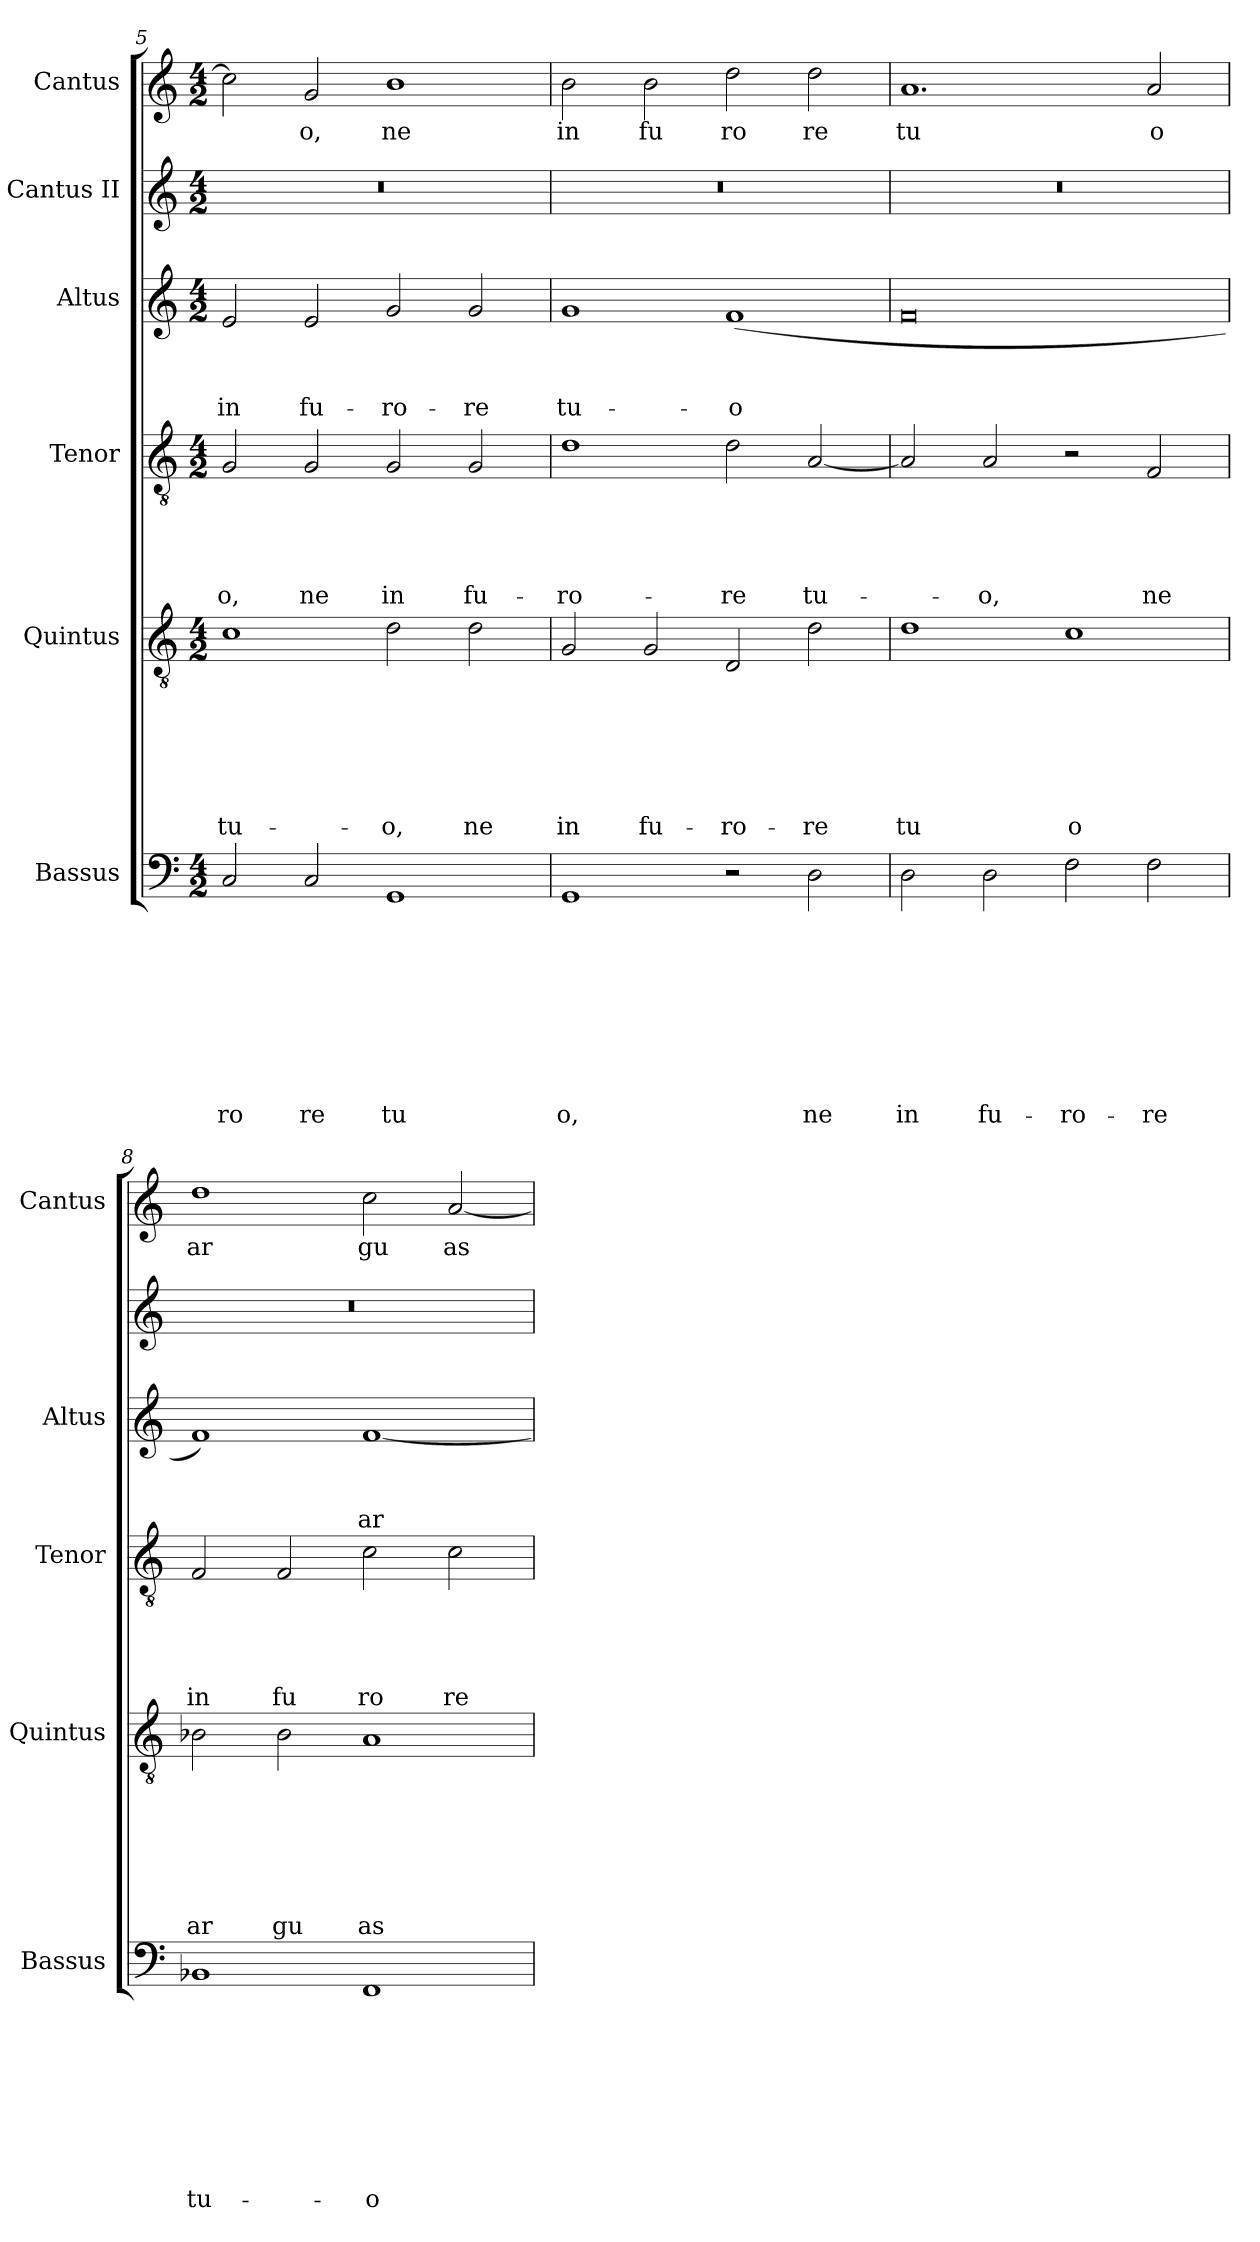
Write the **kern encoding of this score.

**kern	**text	**text	**text	**text	**text	**text	**text	**text	**text	**kern	**text	**text	**text	**text	**text	**text	**text	**kern	**text	**text	**text	**text	**text	**kern	**text	**text	**text	**kern	**kern	**text
*part6	*part6	*part6	*part6	*part6	*part6	*part6	*part6	*part6	*part6	*part5	*part5	*part5	*part5	*part5	*part5	*part5	*part5	*part4	*part4	*part4	*part4	*part4	*part4	*part3	*part3	*part3	*part3	*part2	*part1	*part1
*staff6	*staff6	*staff6	*staff6	*staff6	*staff6	*staff6	*staff6	*staff6	*staff6	*staff5	*staff5	*staff5	*staff5	*staff5	*staff5	*staff5	*staff5	*staff4	*staff4	*staff4	*staff4	*staff4	*staff4	*staff3	*staff3	*staff3	*staff3	*staff2	*staff1	*staff1
*I"Bassus	*	*	*	*	*	*	*	*	*	*I"Quintus	*	*	*	*	*	*	*	*I"Tenor	*	*	*	*	*	*I"Altus	*	*	*	*I"Cantus II	*I"Cantus	*
*I'Bassus	*	*	*	*	*	*	*	*	*	*I'Quintus	*	*	*	*	*	*	*	*I'Tenor	*	*	*	*	*	*I'Altus	*	*	*	*	*I'Cantus	*
*clefF4	*	*	*	*	*	*	*	*	*	*clefGv2	*	*	*	*	*	*	*	*clefGv2	*	*	*	*	*	*clefG2	*	*	*	*clefG2	*clefG2	*
*k[]	*	*	*	*	*	*	*	*	*	*k[]	*	*	*	*	*	*	*	*k[]	*	*	*	*	*	*k[]	*	*	*	*k[]	*k[]	*
*C:	*	*	*	*	*	*	*	*	*	*C:	*	*	*	*	*	*	*	*C:	*	*	*	*	*	*C:	*	*	*	*C:	*C:	*
*M4/2	*	*	*	*	*	*	*	*	*	*M4/2	*	*	*	*	*	*	*	*M4/2	*	*	*	*	*	*M4/2	*	*	*	*M4/2	*M4/2	*
=5	=5	=5	=5	=5	=5	=5	=5	=5	=5	=5	=5	=5	=5	=5	=5	=5	=5	=5	=5	=5	=5	=5	=5	=5	=5	=5	=5	=5	=5	=5
!	!	!	!	!	!	!	!	!	!LO:LY:b	!	!	!	!	!	!	!	!LO:LY:b	!	!	!	!	!	!LO:LY:b	!	!	!	!LO:LY:b	!	!	!
2C/	.	.	.	.	.	.	.	.	ro	1c	.	.	.	.	.	.	tu-	2G/	.	.	.	.	-o,	2e/	.	.	in	0r	2cc>\]	.
!	!	!	!	!	!	!	!	!	!LO:LY:b	!	!	!	!	!	!	!	!	!	!	!	!	!	!LO:LY:b	!	!	!	!LO:LY:b	!	!	!LO:LY:b
2C/	.	.	.	.	.	.	.	.	re	.	.	.	.	.	.	.	.	2G/	.	.	.	.	ne	2e/	.	.	fu-	.	2g/	o,
!	!	!	!	!	!	!	!	!	!LO:LY:b	!	!	!	!	!	!	!	!LO:LY:b	!	!	!	!	!	!LO:LY:b	!	!	!	!LO:LY:b	!	!	!LO:LY:b
1GG	.	.	.	.	.	.	.	.	tu	2d\	.	.	.	.	.	.	-o,	2G/	.	.	.	.	in	2g/	.	.	-ro-	.	1b	ne
!	!	!	!	!	!	!	!	!	!	!	!	!	!	!	!	!	!LO:LY:b	!	!	!	!	!	!LO:LY:b	!	!	!	!LO:LY:b	!	!	!
.	.	.	.	.	.	.	.	.	.	2d\	.	.	.	.	.	.	ne	2G/	.	.	.	.	fu-	2g/	.	.	-re	.	.	.
=6	=6	=6	=6	=6	=6	=6	=6	=6	=6	=6	=6	=6	=6	=6	=6	=6	=6	=6	=6	=6	=6	=6	=6	=6	=6	=6	=6	=6	=6	=6
!	!	!	!	!	!	!	!	!	!LO:LY:b	!	!	!	!	!	!	!	!LO:LY:b	!	!	!	!	!	!LO:LY:b	!	!	!	!LO:LY:b	!	!	!LO:LY:b
1GG	.	.	.	.	.	.	.	.	o,	2G/	.	.	.	.	.	.	in	1d	.	.	.	.	-ro-	1g	.	.	tu-	0r	2b\	in
!	!	!	!	!	!	!	!	!	!	!	!	!	!	!	!	!	!LO:LY:b	!	!	!	!	!	!	!	!	!	!	!	!	!LO:LY:b
.	.	.	.	.	.	.	.	.	.	2G/	.	.	.	.	.	.	fu-	.	.	.	.	.	.	.	.	.	.	.	2b\	fu
!	!	!	!	!	!	!	!	!	!	!	!	!	!	!	!	!	!LO:LY:b	!	!	!	!	!	!LO:LY:b	!	!	!	!LO:LY:b:rj	!	!	!LO:LY:b
2r	.	.	.	.	.	.	.	.	.	2D/	.	.	.	.	.	.	-ro-	2d\	.	.	.	.	-re	(<1f	.	.	-o	.	2dd\	ro
!	!	!	!	!	!	!	!	!	!LO:LY:b	!	!	!	!	!	!	!	!LO:LY:b	!	!	!	!	!	!LO:LY:b	!	!	!	!	!	!	!LO:LY:b
2D\	.	.	.	.	.	.	.	.	ne	2d\	.	.	.	.	.	.	-re	[<2A/	.	.	.	.	tu-	.	.	.	.	.	2dd\	re
!!LO:LB:g=z
=7	=7	=7	=7	=7	=7	=7	=7	=7	=7	=7	=7	=7	=7	=7	=7	=7	=7	=7	=7	=7	=7	=7	=7	=7	=7	=7	=7	=7	=7	=7
!	!	!	!	!	!	!	!	!	!LO:LY:b	!	!	!	!	!	!	!	!LO:LY:b	!	!	!	!	!	!	!	!	!	!	!	!	!LO:LY:b
2D\	.	.	.	.	.	.	.	.	in	1d	.	.	.	.	.	.	tu	2A/]	.	.	.	.	.	0f	.	.	.	0r	1.a	tu
!	!	!	!	!	!	!	!	!	!LO:LY:b	!	!	!	!	!	!	!	!	!	!	!	!	!	!LO:LY:b	!	!	!	!	!	!	!
2D\	.	.	.	.	.	.	.	.	fu-	.	.	.	.	.	.	.	.	2A/	.	.	.	.	-o,	.	.	.	.	.	.	.
!	!	!	!	!	!	!	!	!	!LO:LY:b	!	!	!	!	!	!	!	!LO:LY:b	!	!	!	!	!	!	!	!	!	!	!	!	!
2F\	.	.	.	.	.	.	.	.	-ro-	1c	.	.	.	.	.	.	o	2r	.	.	.	.	.	.	.	.	.	.	.	.
!	!	!	!	!	!	!	!	!	!LO:LY:b	!	!	!	!	!	!	!	!	!	!	!	!	!	!LO:LY:b	!	!	!	!	!	!	!LO:LY:b
2F\	.	.	.	.	.	.	.	.	-re	.	.	.	.	.	.	.	.	2F/	.	.	.	.	ne	.	.	.	.	.	2a/	o
=8	=8	=8	=8	=8	=8	=8	=8	=8	=8	=8	=8	=8	=8	=8	=8	=8	=8	=8	=8	=8	=8	=8	=8	=8	=8	=8	=8	=8	=8	=8
!	!	!	!	!	!	!	!	!	!LO:LY:b	!	!	!	!	!	!	!	!LO:LY:b	!	!	!	!	!	!LO:LY:b	!	!	!	!	!	!	!LO:LY:b
1BB-X	.	.	.	.	.	.	.	.	tu-	2B-X\	.	.	.	.	.	.	ar	2F/	.	.	.	.	in	1f)	.	.	.	0r	1dd	ar
!	!	!	!	!	!	!	!	!	!	!	!	!	!	!	!	!	!LO:LY:b	!	!	!	!	!	!LO:LY:b	!	!	!	!	!	!	!
.	.	.	.	.	.	.	.	.	.	2B-\	.	.	.	.	.	.	gu	2F/	.	.	.	.	fu	.	.	.	.	.	.	.
!	!	!	!	!	!	!	!	!	!LO:LY:b	!	!	!	!	!	!	!	!LO:LY:b	!	!	!	!	!	!LO:LY:b	!	!	!	!LO:LY:b	!	!	!LO:LY:b
1FF	.	.	.	.	.	.	.	.	-o	1A	.	.	.	.	.	.	as	2c\	.	.	.	.	ro	[<1f	.	.	ar-	.	2cc\	gu
!	!	!	!	!	!	!	!	!	!	!	!	!	!	!	!	!	!	!	!	!	!	!	!LO:LY:b	!	!	!	!	!	!	!LO:LY:b
.	.	.	.	.	.	.	.	.	.	.	.	.	.	.	.	.	.	2c\	.	.	.	.	re	.	.	.	.	.	[<2a/	as
=	=	=	=	=	=	=	=	=	=	=	=	=	=	=	=	=	=	=	=	=	=	=	=	=	=	=	=	=	=	=
*-	*-	*-	*-	*-	*-	*-	*-	*-	*-	*-	*-	*-	*-	*-	*-	*-	*-	*-	*-	*-	*-	*-	*-	*-	*-	*-	*-	*-	*-	*-
